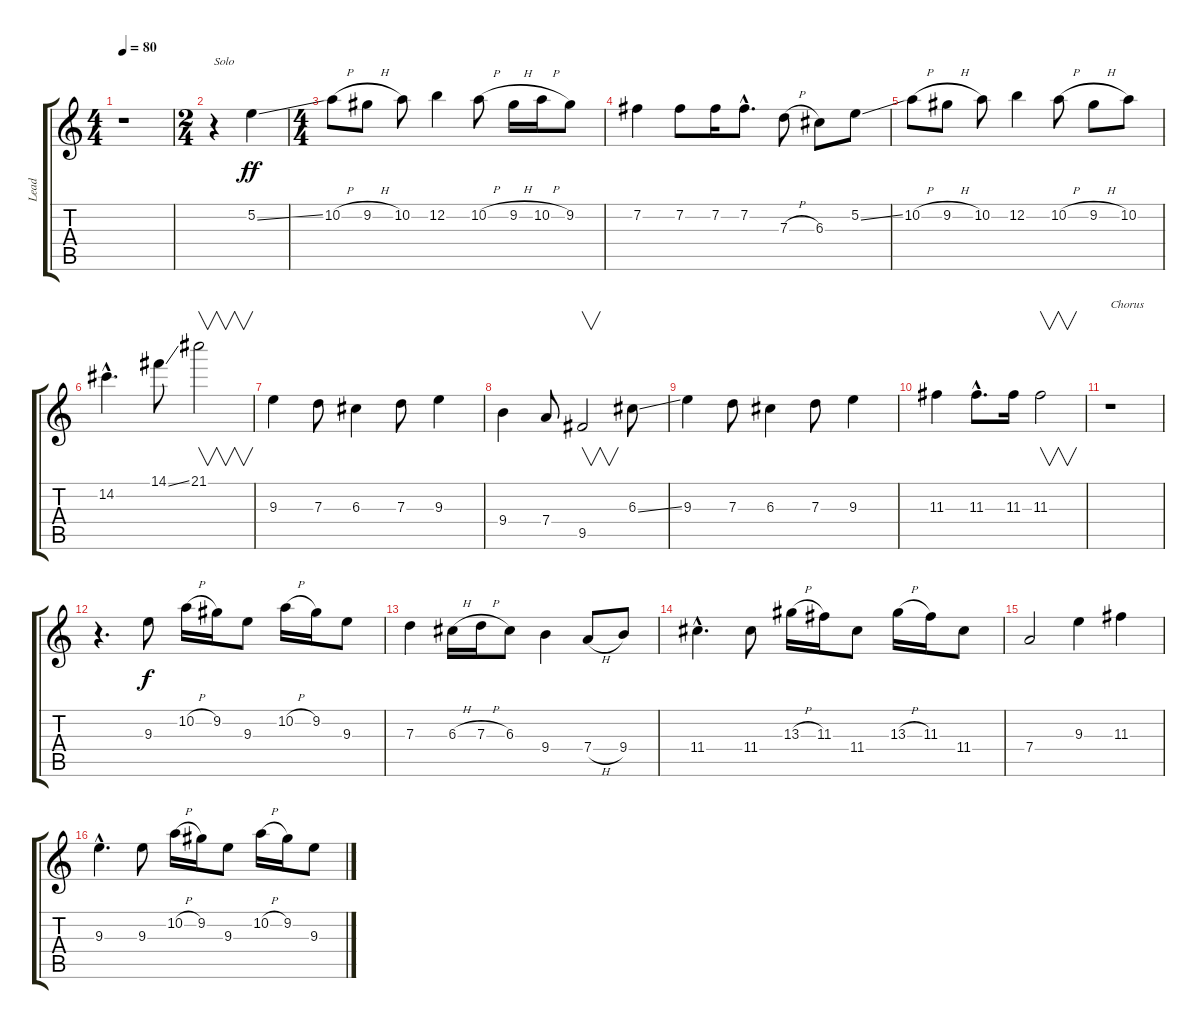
\track ("Lead" "Lead") {instrument overdrivenguitar}
\staff {score tabs}
\tuning (E4 B3 G3 D3 A2 E2) {hide}
\ts (4 4)
\tempo 80
\clef g2
\ks c
r.1{dy ff} |
\ts (2 4)
r.4{txt "Solo"} 5.2{ss}.4 |
\ts (4 4)
10.2{h}.8 9.2{h}.8 10.2.8 12.2.4 10.2{h}.8 9.2{h}.16 10.2{h}.16 9.2.8 |
7.2.4 7.2.8 7.2.16 7.2{hac}.8{d} 7.3{h}.8 6.3.8 5.2{ss}.8 |
10.2{h}.8 9.2{h}.8 10.2.8 12.2.4 10.2{h}.8 9.2{h}.8 10.2.8 |
14.2{hac}.4{d} 14.1{ss}.8 21.1.2{v} |
9.3.4 7.3.8 6.3.4 7.3.8 9.3.4 |
9.4.4 7.4.8 9.5.2{v} 6.3{ss}.8 |
9.3.4 7.3.8 6.3.4 7.3.8 9.3.4 |
11.3.4 11.3{hac}.8{d} 11.3.16 11.3.2{v} |
r.1{txt "Chorus"} |
r.4{d} 9.3.8{dy f} 10.2{h}.16 9.2.16 9.3.8 10.2{h}.16 9.2.16 9.3.8 |
7.3.4 6.3{h}.16 7.3{h}.16 6.3.8 9.4.4 7.4{h}.8 9.4.8 |
11.4{hac}.4{d} 11.4.8 13.3{h}.16 11.3.16 11.4.8 13.3{h}.16 11.3.16 11.4.8 |
7.4.2 9.3.4 11.3.4 |
9.3{hac}.4{d} 9.3.8 10.2{h}.16 9.2.16 9.3.8 10.2{h}.16 9.2.16 9.3.8
